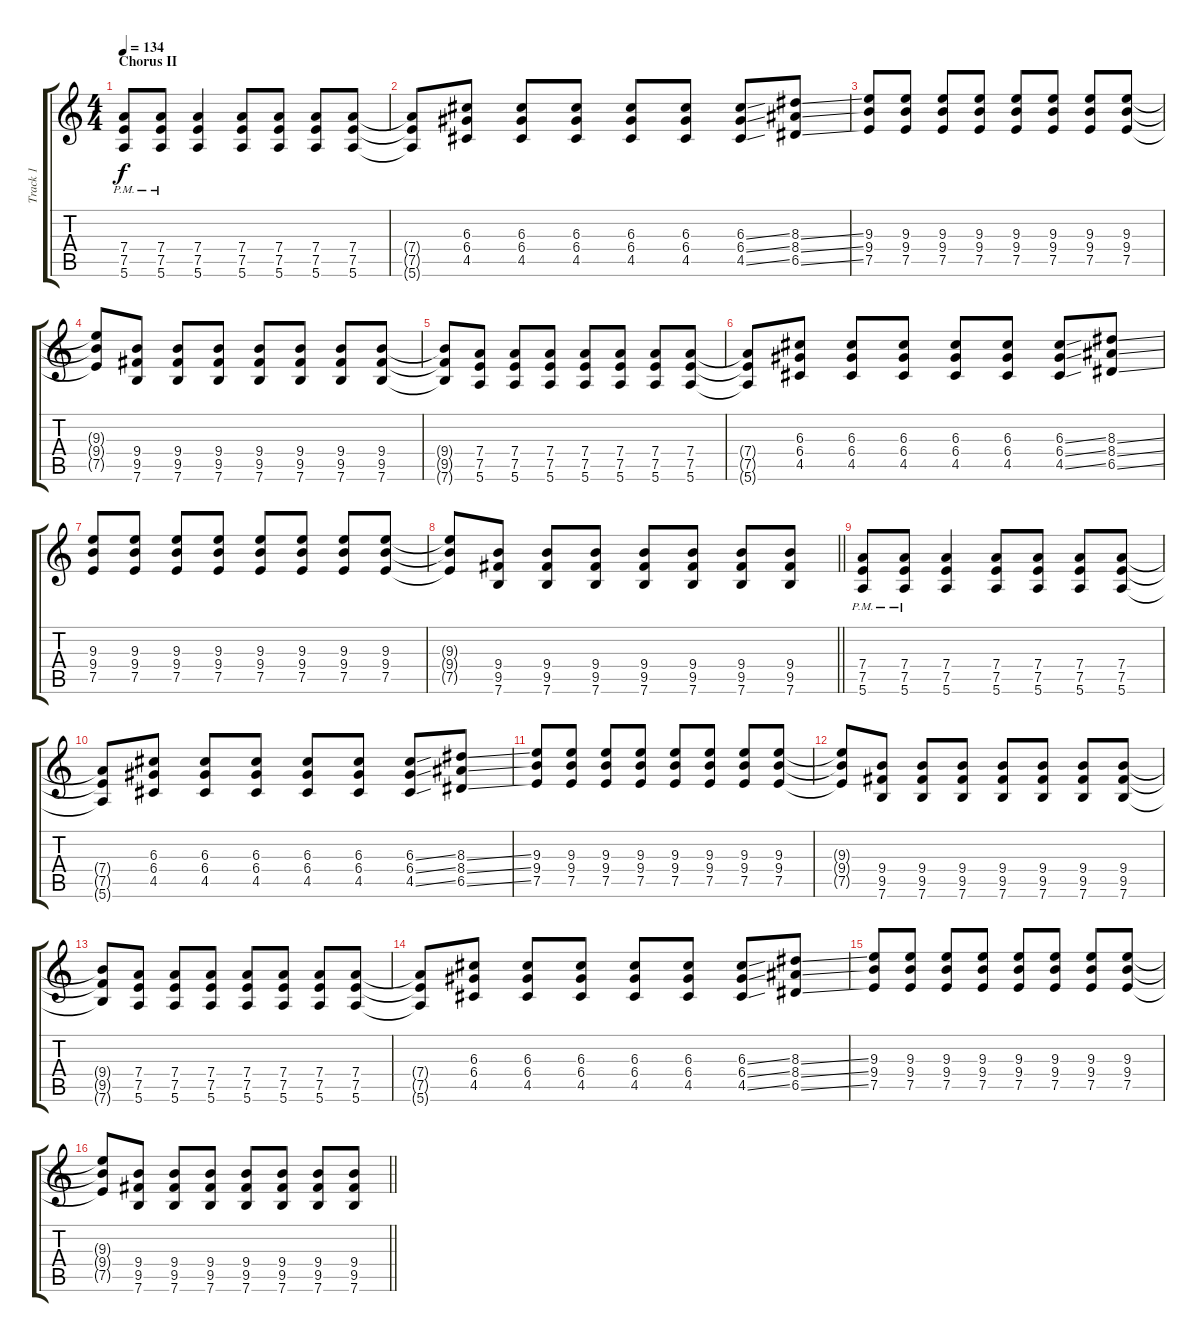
\track ("Track 1" "Track 1") {instrument electricguitarjazz}
\staff {score tabs}
\tuning (E4 B3 G3 D3 A2 E2) {hide}
\ts (4 4)
\section ("" "Chorus II")
\tempo 134
\clef g2
\ks c
(7.4{pm} 7.5 5.6).8{dy f instrument overdrivenguitar} (7.4{pm} 7.5 5.6).8 (7.4 7.5 5.6).4 (7.4 7.5 5.6).8 (7.4 7.5 5.6).8 (7.4 7.5 5.6).8 (7.4 7.5 5.6).8 |
(7.4{t} 7.5{t} 5.6{t}).8 (6.3 6.4 4.5).8 (6.3 6.4 4.5).8 (6.3 6.4 4.5).8 (6.3 6.4 4.5).8 (6.3 6.4 4.5).8 (6.3{ss} 6.4{ss} 4.5{ss}).8 (8.3{ss} 8.4{ss} 6.5{ss}).8 |
(9.3 9.4 7.5).8 (9.3 9.4 7.5).8 (9.3 9.4 7.5).8 (9.3 9.4 7.5).8 (9.3 9.4 7.5).8 (9.3 9.4 7.5).8 (9.3 9.4 7.5).8 (9.3 9.4 7.5).8 |
(9.3{t} 9.4{t} 7.5{t}).8 (9.4 9.5 7.6).8 (9.4 9.5 7.6).8 (9.4 9.5 7.6).8 (9.4 9.5 7.6).8 (9.4 9.5 7.6).8 (9.4 9.5 7.6).8 (9.4 9.5 7.6).8 |
(9.4{t} 9.5{t} 7.6{t}).8 (7.4 7.5 5.6).8 (7.4 7.5 5.6).8 (7.4 7.5 5.6).8 (7.4 7.5 5.6).8 (7.4 7.5 5.6).8 (7.4 7.5 5.6).8 (7.4 7.5 5.6).8 |
(7.4{t} 7.5{t} 5.6{t}).8 (6.3 6.4 4.5).8 (6.3 6.4 4.5).8 (6.3 6.4 4.5).8 (6.3 6.4 4.5).8 (6.3 6.4 4.5).8 (6.3{ss} 6.4{ss} 4.5{ss}).8 (8.3{ss} 8.4{ss} 6.5{ss}).8 |
(9.3 9.4 7.5).8 (9.3 9.4 7.5).8 (9.3 9.4 7.5).8 (9.3 9.4 7.5).8 (9.3 9.4 7.5).8 (9.3 9.4 7.5).8 (9.3 9.4 7.5).8 (9.3 9.4 7.5).8 |
\barLineRight lightlight
(9.3{t} 9.4{t} 7.5{t}).8 (9.4 9.5 7.6).8 (9.4 9.5 7.6).8 (9.4 9.5 7.6).8 (9.4 9.5 7.6).8 (9.4 9.5 7.6).8 (9.4 9.5 7.6).8 (9.4 9.5 7.6).8 |
(7.4{pm} 7.5 5.6).8{instrument overdrivenguitar} (7.4{pm} 7.5 5.6).8 (7.4 7.5 5.6).4 (7.4 7.5 5.6).8 (7.4 7.5 5.6).8 (7.4 7.5 5.6).8 (7.4 7.5 5.6).8 |
(7.4{t} 7.5{t} 5.6{t}).8 (6.3 6.4 4.5).8 (6.3 6.4 4.5).8 (6.3 6.4 4.5).8 (6.3 6.4 4.5).8 (6.3 6.4 4.5).8 (6.3{ss} 6.4{ss} 4.5{ss}).8 (8.3{ss} 8.4{ss} 6.5{ss}).8 |
(9.3 9.4 7.5).8 (9.3 9.4 7.5).8 (9.3 9.4 7.5).8 (9.3 9.4 7.5).8 (9.3 9.4 7.5).8 (9.3 9.4 7.5).8 (9.3 9.4 7.5).8 (9.3 9.4 7.5).8 |
(9.3{t} 9.4{t} 7.5{t}).8 (9.4 9.5 7.6).8 (9.4 9.5 7.6).8 (9.4 9.5 7.6).8 (9.4 9.5 7.6).8 (9.4 9.5 7.6).8 (9.4 9.5 7.6).8 (9.4 9.5 7.6).8 |
(9.4{t} 9.5{t} 7.6{t}).8 (7.4 7.5 5.6).8 (7.4 7.5 5.6).8 (7.4 7.5 5.6).8 (7.4 7.5 5.6).8 (7.4 7.5 5.6).8 (7.4 7.5 5.6).8 (7.4 7.5 5.6).8 |
(7.4{t} 7.5{t} 5.6{t}).8 (6.3 6.4 4.5).8 (6.3 6.4 4.5).8 (6.3 6.4 4.5).8 (6.3 6.4 4.5).8 (6.3 6.4 4.5).8 (6.3{ss} 6.4{ss} 4.5{ss}).8 (8.3{ss} 8.4{ss} 6.5{ss}).8 |
(9.3 9.4 7.5).8 (9.3 9.4 7.5).8 (9.3 9.4 7.5).8 (9.3 9.4 7.5).8 (9.3 9.4 7.5).8 (9.3 9.4 7.5).8 (9.3 9.4 7.5).8 (9.3 9.4 7.5).8 |
\barLineRight lightlight
(9.3{t} 9.4{t} 7.5{t}).8 (9.4 9.5 7.6).8 (9.4 9.5 7.6).8 (9.4 9.5 7.6).8 (9.4 9.5 7.6).8 (9.4 9.5 7.6).8 (9.4 9.5 7.6).8 (9.4 9.5 7.6).8
